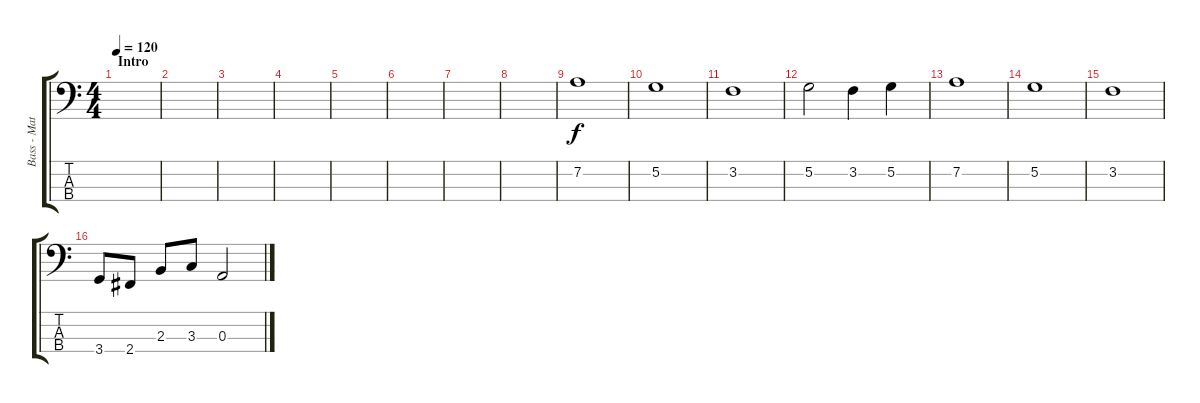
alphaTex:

\track ("Bass - Matias" "Bass - Mat") {instrument electricbassfinger}
\staff {score tabs}
\tuning (G2 D2 A1 E1) {hide}
\ts (4 4)
\section ("" "Intro")
\tempo 120
\clef f4
\ks c
|
|
|
|
|
|
|
|
7.2.1 |
5.2.1 |
3.2.1 |
5.2.2 3.2.4 5.2.4 |
7.2.1 |
5.2.1 |
3.2.1 |
3.4.8 2.4.8 2.3.8 3.3.8 0.3.2
